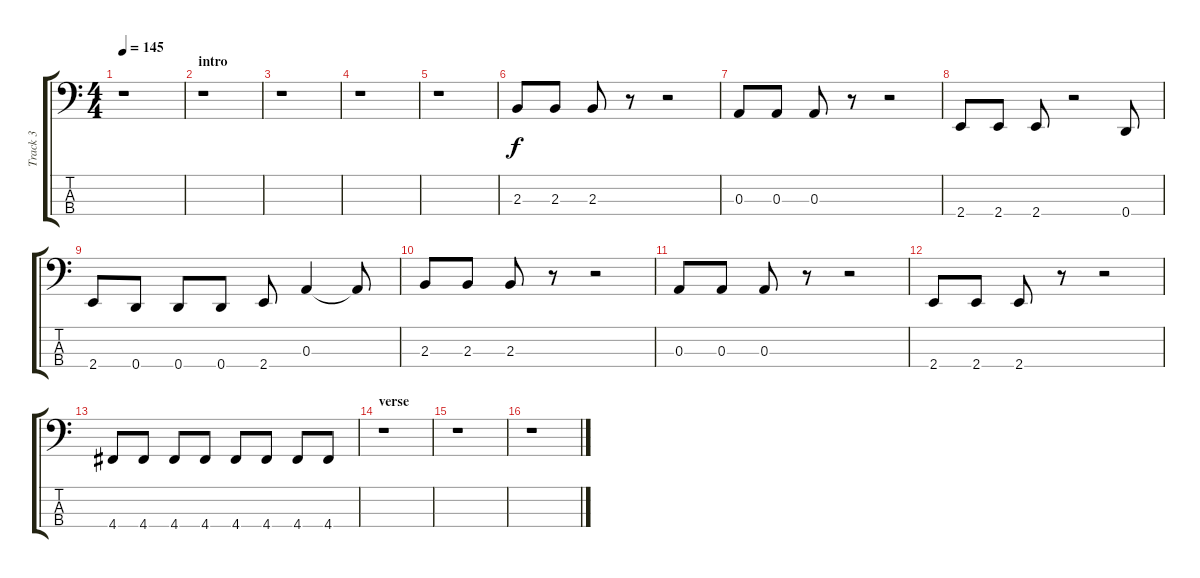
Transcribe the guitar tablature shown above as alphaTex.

\track ("Track 3" "Track 3") {instrument electricbassfinger}
\staff {score tabs}
\tuning (G2 D2 A1 D1) {hide}
\ts (4 4)
\tempo 145
\clef f4
\ks c
r.1{dy f instrument electricbassfinger} |
\section ("" "intro")
r.1 |
r.1 |
r.1 |
r.1 |
2.3.8 2.3.8 2.3.8 r.8 r.2 |
0.3.8 0.3.8 0.3.8 r.8 r.2 |
2.4.8 2.4.8 2.4.8 r.2 0.4.8 |
2.4.8 0.4.8 0.4.8 0.4.8 2.4.8 0.3.4 0.3{t}.8 |
2.3.8 2.3.8 2.3.8 r.8 r.2 |
0.3.8 0.3.8 0.3.8 r.8 r.2 |
2.4.8 2.4.8 2.4.8 r.8 r.2 |
4.4.8 4.4.8 4.4.8 4.4.8 4.4.8 4.4.8 4.4.8 4.4.8 |
\section ("" "verse")
r.1 |
r.1 |
r.1
